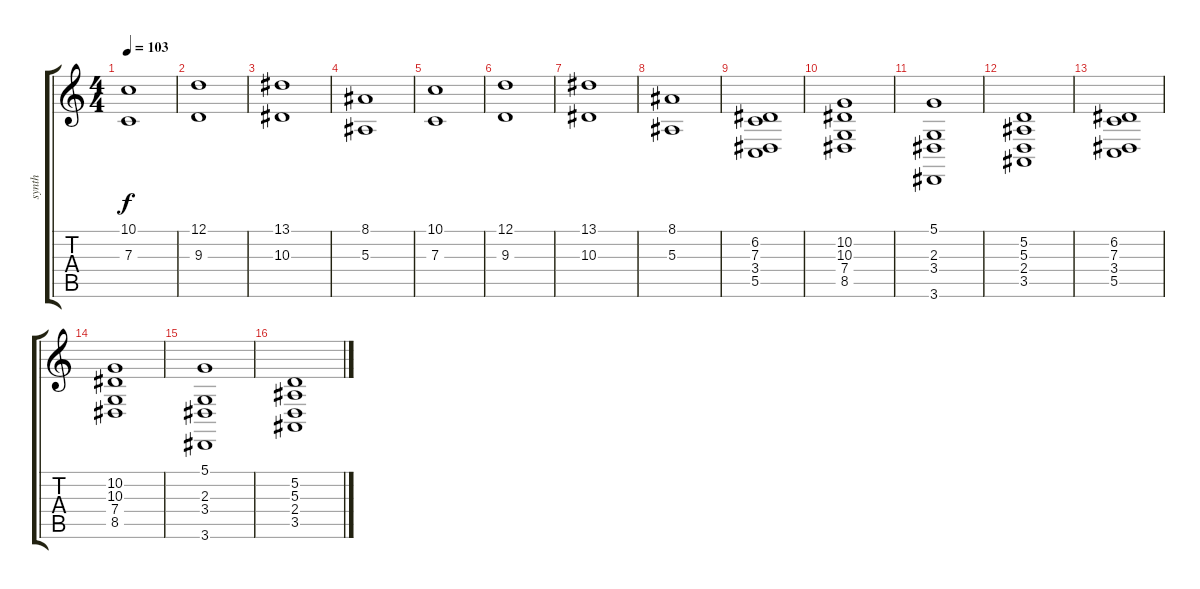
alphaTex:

\track ("synth" "synth") {instrument tremolostrings}
\staff {score tabs}
\tuning (D4 A3 F3 C3 G2 C2) {hide}
\ts (4 4)
\tempo 103
\clef g2
\ks c
(10.1 7.3).1{dy f} |
(12.1 9.3).1 |
(13.1 10.3).1 |
(8.1 5.3).1 |
(10.1 7.3).1 |
(12.1 9.3).1 |
(13.1 10.3).1 |
(8.1 5.3).1 |
(6.2 7.3 3.4 5.5).1 |
(10.2 10.3 7.4 8.5).1 |
(5.1 2.3 3.4 3.6).1 |
(5.2 5.3 2.4 3.5).1 |
(6.2 7.3 3.4 5.5).1 |
(10.2 10.3 7.4 8.5).1 |
(5.1 2.3 3.4 3.6).1 |
(5.2 5.3 2.4 3.5).1
